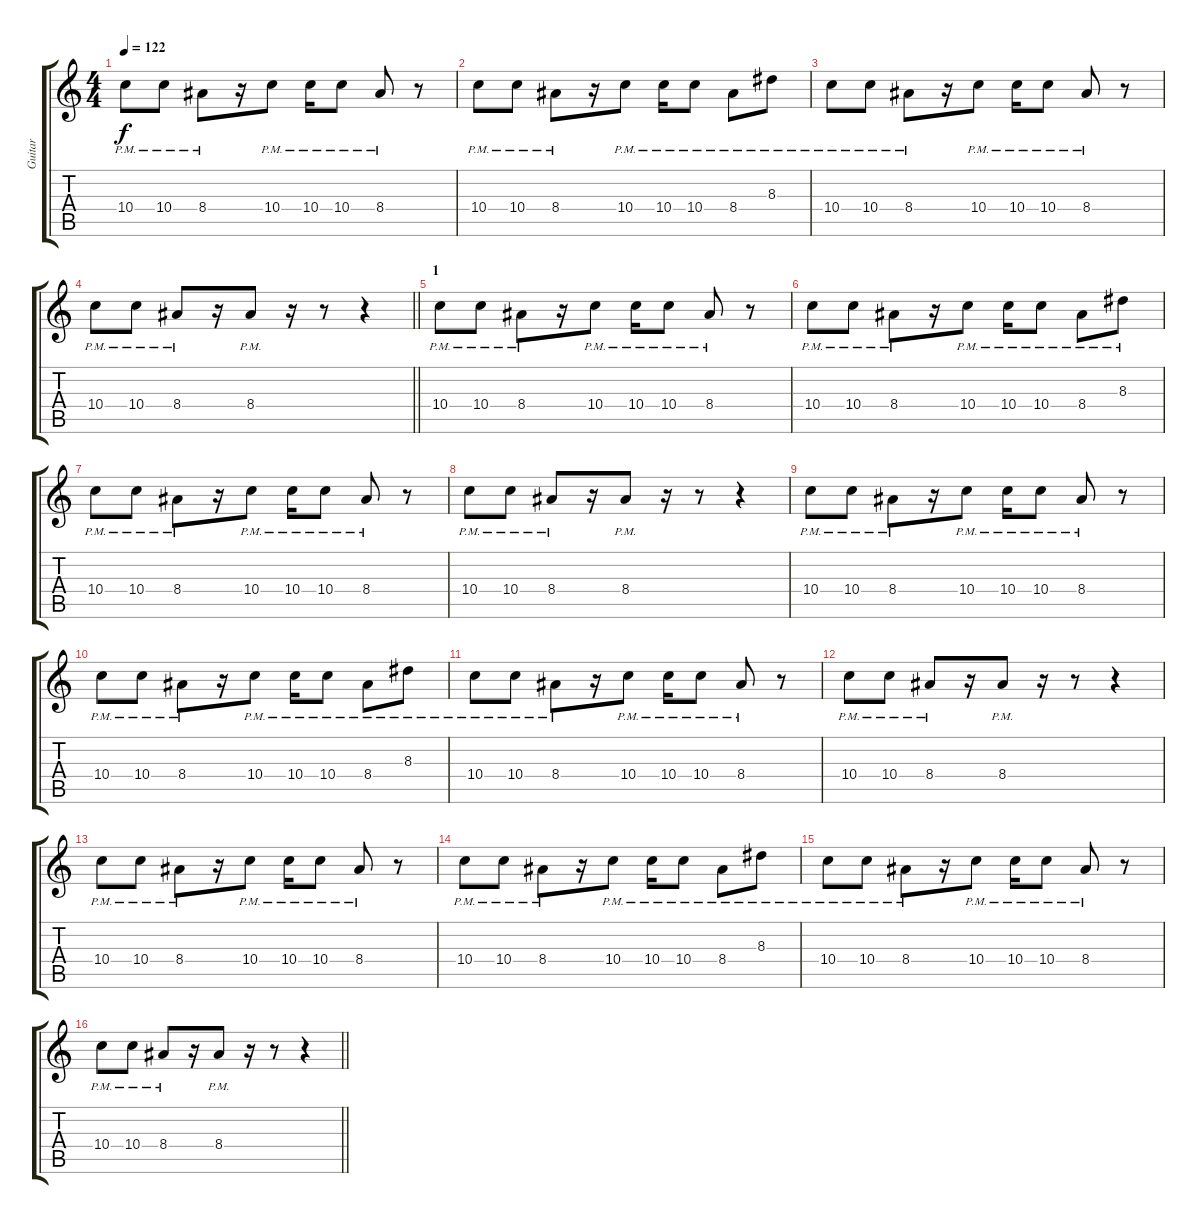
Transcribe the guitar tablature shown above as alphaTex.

\track ("Guitar" "Guitar") {instrument overdrivenguitar}
\staff {score tabs}
\tuning (E4 B3 G3 D3 A2 E2) {hide}
\ts (4 4)
\tempo 122
\clef g2
\ks c
10.4{pm}.8{dy f volume 16 instrument overdrivenguitar} 10.4{pm}.8 8.4{pm}.8 r.16 10.4{pm}.8 10.4{pm}.16 10.4{pm}.8 8.4{pm}.8 r.8 |
10.4{pm}.8 10.4{pm}.8 8.4{pm}.8 r.16 10.4{pm}.8 10.4{pm}.16 10.4{pm}.8 8.4{pm}.8 8.3{pm}.8 |
10.4{pm}.8 10.4{pm}.8 8.4{pm}.8 r.16 10.4{pm}.8 10.4{pm}.16 10.4{pm}.8 8.4{pm}.8 r.8 |
\barLineRight lightlight
10.4{pm}.8 10.4{pm}.8 8.4{pm}.8 r.16 8.4{pm}.8 r.16 r.8 r.4 |
\section ("" "1")
10.4{pm}.8{volume 14} 10.4{pm}.8 8.4{pm}.8 r.16 10.4{pm}.8 10.4{pm}.16 10.4{pm}.8 8.4{pm}.8 r.8 |
10.4{pm}.8 10.4{pm}.8 8.4{pm}.8 r.16 10.4{pm}.8 10.4{pm}.16 10.4{pm}.8 8.4{pm}.8 8.3{pm}.8 |
10.4{pm}.8 10.4{pm}.8 8.4{pm}.8 r.16 10.4{pm}.8 10.4{pm}.16 10.4{pm}.8 8.4{pm}.8 r.8 |
10.4{pm}.8 10.4{pm}.8 8.4{pm}.8 r.16 8.4{pm}.8 r.16 r.8 r.4 |
10.4{pm}.8 10.4{pm}.8 8.4{pm}.8 r.16 10.4{pm}.8 10.4{pm}.16 10.4{pm}.8 8.4{pm}.8 r.8 |
10.4{pm}.8 10.4{pm}.8 8.4{pm}.8 r.16 10.4{pm}.8 10.4{pm}.16 10.4{pm}.8 8.4{pm}.8 8.3{pm}.8 |
10.4{pm}.8 10.4{pm}.8 8.4{pm}.8 r.16 10.4{pm}.8 10.4{pm}.16 10.4{pm}.8 8.4{pm}.8 r.8 |
10.4{pm}.8 10.4{pm}.8 8.4{pm}.8 r.16 8.4{pm}.8 r.16 r.8 r.4 |
10.4{pm}.8 10.4{pm}.8 8.4{pm}.8 r.16 10.4{pm}.8 10.4{pm}.16 10.4{pm}.8 8.4{pm}.8 r.8 |
10.4{pm}.8 10.4{pm}.8 8.4{pm}.8 r.16 10.4{pm}.8 10.4{pm}.16 10.4{pm}.8 8.4{pm}.8 8.3{pm}.8 |
10.4{pm}.8 10.4{pm}.8 8.4{pm}.8 r.16 10.4{pm}.8 10.4{pm}.16 10.4{pm}.8 8.4{pm}.8 r.8 |
\barLineRight lightlight
10.4{pm}.8 10.4{pm}.8 8.4{pm}.8 r.16 8.4{pm}.8 r.16 r.8 r.4
